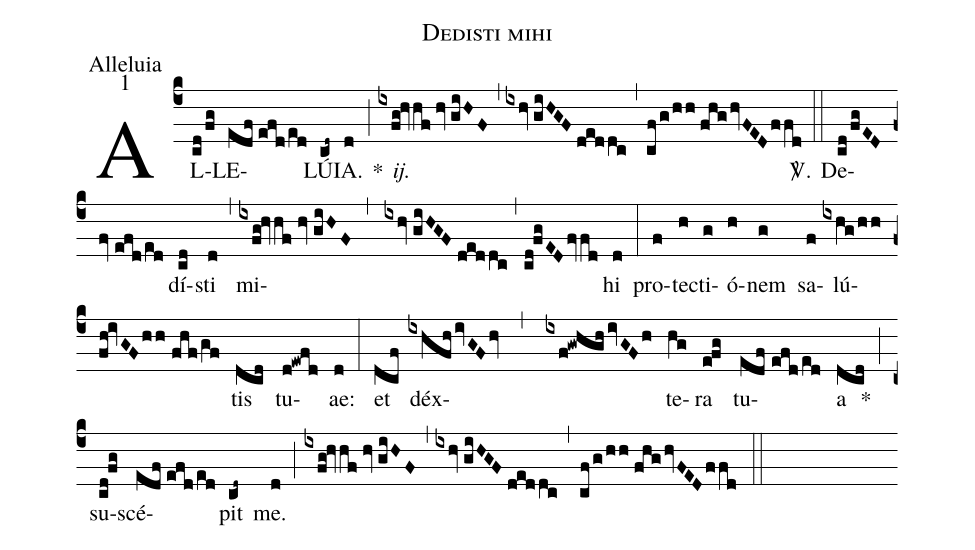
name:Dedisti mihi;
office-part:Alleluia;
mode:1;
%%
(c4) AL(cd/fg)LE(edf//efd/ed)LÚ(cd~)IA.(d) *(;) <i>ij.</i>(ixfg!hvhf//hv//giHF) (,) (ixhv//giHGF//deddc) (,) (cf/g/hh//fhg/hvFED/ffd) <sp>V/</sp>.(::) De(cd/fgED/fv//efd/ed)dí(cd)sti(d) (,) mi(ixfg!hvhf//hv//giHF,ixhv//giHGF//deddc,cd!fgED/fvfd)hi(d) (:) pro(f)tec(h)ti(g)ó(h)nem(g) sa(f)lú(ixhg/hh//fh!ivGF/hh//fhf/gf)tis(dcd) tu(d!ewfd)ae:(d) (:) et(dcf) déx(ixhfh/ivGFhv,ixf!gwhgh/ivGFh)te(hg)ra(e!fg) tu(edf//efd/ed)a(dcd) *(;) su(cd!fg)scé(edf//efd/ed)pit(cd~) me.(d) (;) (ixfg!hvhf//hv//giHF) (,) (ixhv//giHGF//deddc) (,) (cf/g/hh//fhg/hvFED/ffd) (::)
